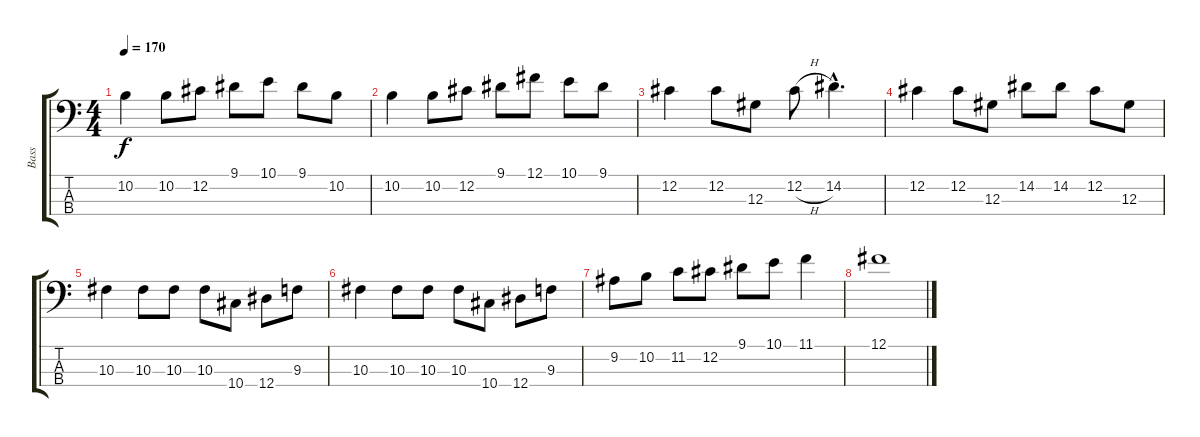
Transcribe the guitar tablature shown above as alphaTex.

\track ("Bass" "Bass") {instrument electricbasspick}
\staff {score tabs}
\tuning (Gb2 Db2 Ab1 Eb1) {hide}
\ts (4 4)
\tempo 170
\clef f4
\ks c
10.2.4{dy f} 10.2.8 12.2.8 9.1.8 10.1.8 9.1.8 10.2.8 |
10.2.4 10.2.8 12.2.8 9.1.8 12.1.8 10.1.8 9.1.8 |
12.2.4 12.2.8 12.3.8 12.2{h}.8 14.2{hac}.4{d} |
12.2.4 12.2.8 12.3.8 14.2.8 14.2.8 12.2.8 12.3.8 |
10.3.4 10.3.8 10.3.8 10.3.8 10.4.8 12.4.8 9.3.8 |
10.3.4 10.3.8 10.3.8 10.3.8 10.4.8 12.4.8 9.3.8 |
9.2.8 10.2.8 11.2.8 12.2.8 9.1.8 10.1.8 11.1.4 |
12.1.1
